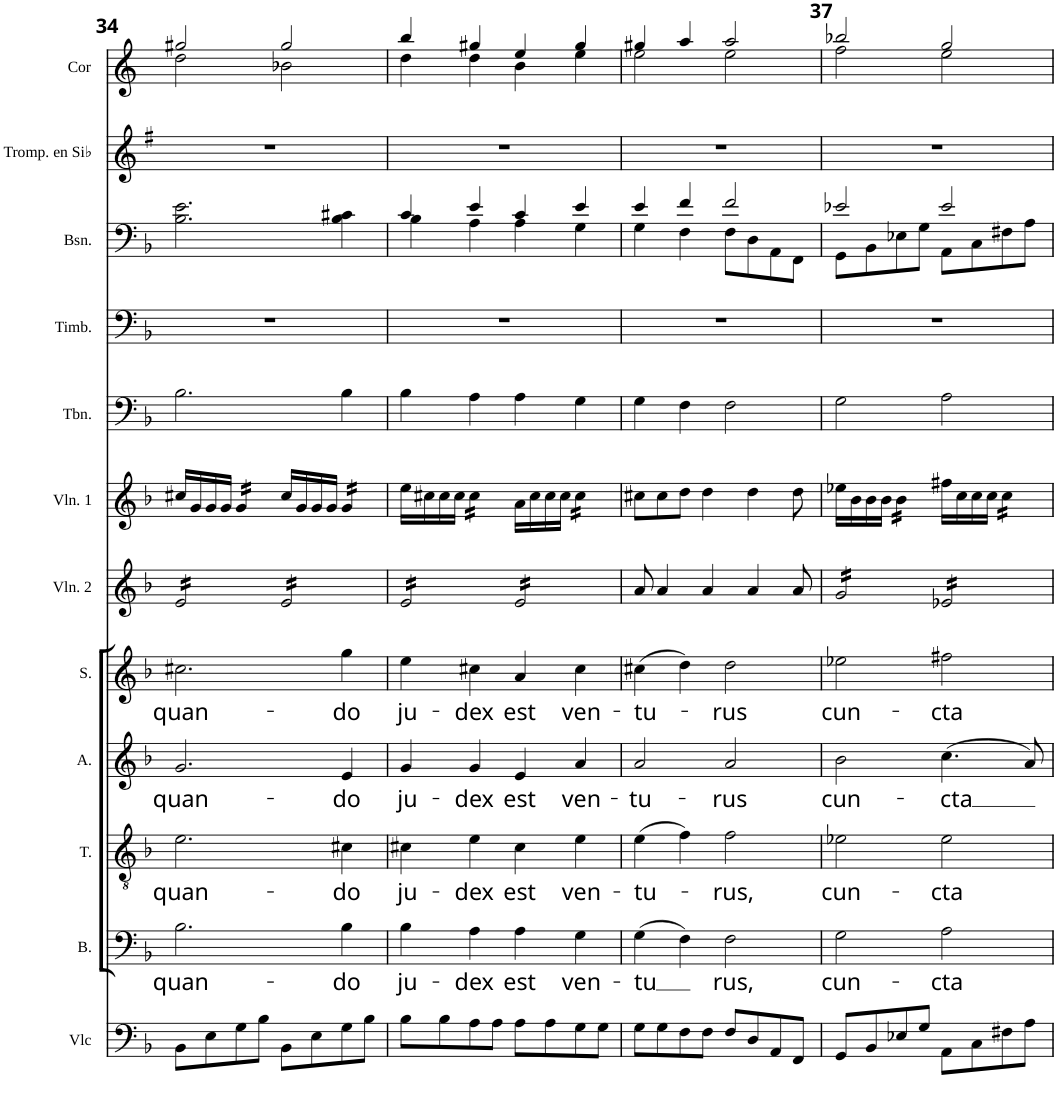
**kern	**kern	**text	**kern	**text	**kern	**text	**kern	**text	**kern	**kern	**kern	**kern	**kern	**kern	**kern
*part12	*part11	*part11	*part10	*part10	*part9	*part9	*part8	*part8	*part7	*part6	*part5	*part4	*part3	*part2	*part1
*staff12	*staff11	*staff11	*staff10	*staff10	*staff9	*staff9	*staff8	*staff8	*staff7	*staff6	*staff5	*staff4	*staff3	*staff2	*staff1
*I"Violoncelle	*I"Bass	*	*I"Tenor	*	*I"Alto	*	*I"Soprano	*	*I"Violon 2	*I"Violon 1	*I"Trombone	*I"Timbales	*I"Basson	*I"Trompette en Sib	*I"Cor en Fa
*I'Vlc	*I'B.	*	*I'T.	*	*I'A.	*	*I'S.	*	*I'Vln. 2	*I'Vln. 1	*I'Tbn.	*I'Timb.	*I'Bsn.	*I'Tromp. en Sib	*I'Cor
!!LO:PB:g=z
*clefF4	*clefF4	*	*clefGv2	*	*clefG2	*	*clefG2	*	*clefG2	*clefG2	*clefF4	*clefF4	*clefF4	*clefG2	*clefG2
*	*	*	*	*	*	*	*	*	*	*	*	*	*	*Trd1c2	*Trd4c7
*k[b-]	*k[b-]	*	*k[b-]	*	*k[b-]	*	*k[b-]	*	*k[b-]	*k[b-]	*k[b-]	*k[b-]	*k[b-]	*k[f#]	*k[]
*F:	*F:	*	*F:	*	*F:	*	*F:	*	*F:	*F:	*F:	*F:	*F:	*G:	*C:
*M4/4	*M4/4	*	*M4/4	*	*M4/4	*	*M4/4	*	*M4/4	*M4/4	*M4/4	*M4/4	*M4/4	*M4/4	*M4/4
*met(c)	*met(c)	*	*met(c)	*	*met(c)	*	*met(c)	*	*met(c)	*met(c)	*met(c)	*met(c)	*met(c)	*met(c)	*met(c)
=34	=34	=34	=34	=34	=34	=34	=34	=34	=34	=34	=34	=34	=34	=34	=34
!	!	!LO:LY:b	!	!LO:LY:b	!	!LO:LY:b	!	!LO:LY:b	!	!	!	!	!	!	!
*	*	*	*	*	*	*	*	*	*	*	*	*	*	*	*^
*	*	*	*	*	*	*	*	*	*tremolo	*	*	*	*	*	*	*
8BB-\L	2.B-\	quan-	2.e\	quan-	2.g/	quan-	2.cc#X\	quan-	16e/LL	16cc#X/LL	2.B-\	1r	2.B-\ 2.e\	1r	2gg#X/	2dd\
.	.	.	.	.	.	.	.	.	16e/	16g/	.	.	.	.	.	.
8E\	.	.	.	.	.	.	.	.	16e/	16g/	.	.	.	.	.	.
.	.	.	.	.	.	.	.	.	16e/	16g/JJ	.	.	.	.	.	.
*	*	*	*	*	*	*	*	*	*	*tremolo	*	*	*	*	*	*
8G\	.	.	.	.	.	.	.	.	16e/	16g/LL	.	.	.	.	.	.
.	.	.	.	.	.	.	.	.	16e/	16g/	.	.	.	.	.	.
8B-\J	.	.	.	.	.	.	.	.	16e/	16g/	.	.	.	.	.	.
.	.	.	.	.	.	.	.	.	16e/JJ	16g/JJ	.	.	.	.	.	.
*	*	*	*	*	*	*	*	*	*	*Xtremolo	*	*	*	*	*	*
8BB-\L	.	.	.	.	.	.	.	.	16e/LL	16cc#/LL	.	.	.	.	2gg#/	2b-X\
.	.	.	.	.	.	.	.	.	16e/	16g/	.	.	.	.	.	.
8E\	.	.	.	.	.	.	.	.	16e/	16g/	.	.	.	.	.	.
.	.	.	.	.	.	.	.	.	16e/	16g/JJ	.	.	.	.	.	.
!	!	!LO:LY:b	!	!LO:LY:b	!	!LO:LY:b	!	!LO:LY:b	!	!	!	!	!	!	!	!
*	*	*	*	*	*	*	*	*	*	*tremolo	*	*	*	*	*	*
8G\	4B-\	-do	4c#X\	-do	4e/	-do	4gg\	-do	16e/	16g/LL	4B-\	.	4B-\ 4c#X\	.	.	.
.	.	.	.	.	.	.	.	.	16e/	16g/	.	.	.	.	.	.
8B-\J	.	.	.	.	.	.	.	.	16e/	16g/	.	.	.	.	.	.
.	.	.	.	.	.	.	.	.	16e/JJ	16g/JJ	.	.	.	.	.	.
*	*	*	*	*	*	*	*	*	*	*Xtremolo	*	*	*	*	*	*
=35	=35	=35	=35	=35	=35	=35	=35	=35	=35	=35	=35	=35	=35	=35	=35	=35
!	!	!LO:LY:b	!	!LO:LY:b	!	!LO:LY:b	!	!LO:LY:b	!	!	!	!	!	!	!	!
*	*	*	*	*	*	*	*	*	*	*	*	*	*^	*	*	*
8B-\L	4B-\	ju-	4c#X\	ju-	4g/	ju-	4ee\	ju-	16e/LL	16ee\LL	4B-\	1r	4c/	4B-\	1r	4bb/	4dd\
.	.	.	.	.	.	.	.	.	16e/	16cc#X\	.	.	.	.	.	.	.
8B-\	.	.	.	.	.	.	.	.	16e/	16cc#\	.	.	.	.	.	.	.
.	.	.	.	.	.	.	.	.	16e/	16cc#\JJ	.	.	.	.	.	.	.
!	!	!LO:LY:b	!	!LO:LY:b	!	!LO:LY:b	!	!LO:LY:b	!	!	!	!	!	!	!	!	!
*	*	*	*	*	*	*	*	*	*	*tremolo	*	*	*	*	*	*	*
8A\	4A\	-dex	4e\	-dex	4g/	-dex	4cc#X\	-dex	16e/	16cc#\LL	4A\	.	4e/	4A\	.	4gg#X/	4dd\
.	.	.	.	.	.	.	.	.	16e/	16cc#\	.	.	.	.	.	.	.
8A\J	.	.	.	.	.	.	.	.	16e/	16cc#\	.	.	.	.	.	.	.
.	.	.	.	.	.	.	.	.	16e/JJ	16cc#\JJ	.	.	.	.	.	.	.
*	*	*	*	*	*	*	*	*	*	*Xtremolo	*	*	*	*	*	*	*
!	!	!LO:LY:b	!	!LO:LY:b	!	!LO:LY:b	!	!LO:LY:b	!	!	!	!	!	!	!	!	!
8A\L	4A\	est	4c#\	est	4e/	est	4a/	est	16e/LL	16a\LL	4A\	.	4c/	4A\	.	4ee/	4b\
.	.	.	.	.	.	.	.	.	16e/	16cc#\	.	.	.	.	.	.	.
8A\	.	.	.	.	.	.	.	.	16e/	16cc#\	.	.	.	.	.	.	.
.	.	.	.	.	.	.	.	.	16e/	16cc#\JJ	.	.	.	.	.	.	.
!	!	!LO:LY:b	!	!LO:LY:b	!	!LO:LY:b	!	!LO:LY:b	!	!	!	!	!	!	!	!	!
*	*	*	*	*	*	*	*	*	*	*tremolo	*	*	*	*	*	*	*
8G\	4G\	ven-	4e\	ven-	4a/	ven-	4cc#\	ven-	16e/	16cc#\LL	4G\	.	4e/	4G\	.	4gg#/	4ee\
.	.	.	.	.	.	.	.	.	16e/	16cc#\	.	.	.	.	.	.	.
8G\J	.	.	.	.	.	.	.	.	16e/	16cc#\	.	.	.	.	.	.	.
.	.	.	.	.	.	.	.	.	16e/JJ	16cc#\JJ	.	.	.	.	.	.	.
*	*	*	*	*	*	*	*	*	*	*Xtremolo	*	*	*	*	*	*	*
*	*	*	*	*	*	*	*	*	*Xtremolo	*	*	*	*	*	*	*	*
=36	=36	=36	=36	=36	=36	=36	=36	=36	=36	=36	=36	=36	=36	=36	=36	=36	=36
!	!	!LO:LY:b	!	!LO:LY:b	!	!LO:LY:b	!	!LO:LY:b	!	!	!	!	!	!	!	!	!
8G\L	(>4G\	-tu	(>4e\	-tu-	2a/	-tu-	(>4cc#X\	-tu-	8a/	8cc#X\L	4G\	1r	4e/	4G\	1r	4gg#X/	2ee\
8G\	.	.	.	.	.	.	.	.	4a/	8cc#\	.	.	.	.	.	.	.
8F\	4F\)	.	4f\)	.	.	.	4dd\)	.	.	8dd\J	4F\	.	4f/	4F\	.	4aa/	.
8F\J	.	.	.	.	.	.	.	.	4a/	4dd\	.	.	.	.	.	.	.
!	!	!LO:LY:b	!	!LO:LY:b	!	!LO:LY:b	!	!LO:LY:b	!	!	!	!	!	!	!	!	!
8F/L	2F\	rus,	2f\	-rus,	2a/	-rus	2dd\	-rus	.	.	2F\	.	2f/	8F\L	.	2aa/	2ee\
8D/	.	.	.	.	.	.	.	.	4a/	4dd\	.	.	.	8D\	.	.	.
8AA/	.	.	.	.	.	.	.	.	.	.	.	.	.	8AA\	.	.	.
8FF/J	.	.	.	.	.	.	.	.	8a/	8dd\	.	.	.	8FF\J	.	.	.
=37	=37	=37	=37	=37	=37	=37	=37	=37	=37	=37	=37	=37	=37	=37	=37	=37	=37
!	!	!LO:LY:b	!	!LO:LY:b	!	!LO:LY:b	!	!LO:LY:b	!	!	!	!	!	!	!	!	!
*	*	*	*	*	*	*	*	*	*tremolo	*	*	*	*	*	*	*	*
8GG/L	2G\	cun-	2e-X\	cun-	2b-\	cun-	2ee-X\	cun-	16g/LL	16ee-X\LL	2G\	1r	2e-X/	8GG\L	1r	2bb-X/	2ff\
.	.	.	.	.	.	.	.	.	16g/	16b-\	.	.	.	.	.	.	.
8BB-/	.	.	.	.	.	.	.	.	16g/	16b-\	.	.	.	8BB-\	.	.	.
.	.	.	.	.	.	.	.	.	16g/	16b-\JJ	.	.	.	.	.	.	.
*	*	*	*	*	*	*	*	*	*	*tremolo	*	*	*	*	*	*	*
8E-X/	.	.	.	.	.	.	.	.	16g/	16b-\LL	.	.	.	8E-X\	.	.	.
.	.	.	.	.	.	.	.	.	16g/	16b-\	.	.	.	.	.	.	.
8G/J	.	.	.	.	.	.	.	.	16g/	16b-\	.	.	.	8G\J	.	.	.
.	.	.	.	.	.	.	.	.	16g/JJ	16b-\JJ	.	.	.	.	.	.	.
*	*	*	*	*	*	*	*	*	*	*Xtremolo	*	*	*	*	*	*	*
!	!	!LO:LY:b	!	!LO:LY:b	!	!LO:LY:b	!	!LO:LY:b	!	!	!	!	!	!	!	!	!
8AA\L	2A\	-cta	2e-\	-cta	(>4.cc\	-cta	2ff#X\	-cta	16e-X/LL	16ff#X\LL	2A\	.	2e-/	8AA\L	.	2gg/	2ee\
.	.	.	.	.	.	.	.	.	16e-X/	16cc\	.	.	.	.	.	.	.
8C\	.	.	.	.	.	.	.	.	16e-X/	16cc\	.	.	.	8C\	.	.	.
.	.	.	.	.	.	.	.	.	16e-X/	16cc\JJ	.	.	.	.	.	.	.
*	*	*	*	*	*	*	*	*	*	*tremolo	*	*	*	*	*	*	*
8F#X\	.	.	.	.	.	.	.	.	16e-X/	16cc\LL	.	.	.	8F#X\	.	.	.
.	.	.	.	.	.	.	.	.	16e-X/	16cc\	.	.	.	.	.	.	.
8A\J	.	.	.	.	8a/)	.	.	.	16e-X/	16cc\	.	.	.	8A\J	.	.	.
.	.	.	.	.	.	.	.	.	16e-X/JJ	16cc\JJ	.	.	.	.	.	.	.
*	*	*	*	*	*	*	*	*	*	*Xtremolo	*	*	*	*	*	*	*
*	*	*	*	*	*	*	*	*	*Xtremolo	*	*	*	*	*	*	*	*
*	*	*	*	*	*	*	*	*	*	*	*	*	*v	*v	*	*v	*v
=	=	=	=	=	=	=	=	=	=	=	=	=	=	=	=
*-	*-	*-	*-	*-	*-	*-	*-	*-	*-	*-	*-	*-	*-	*-	*-
